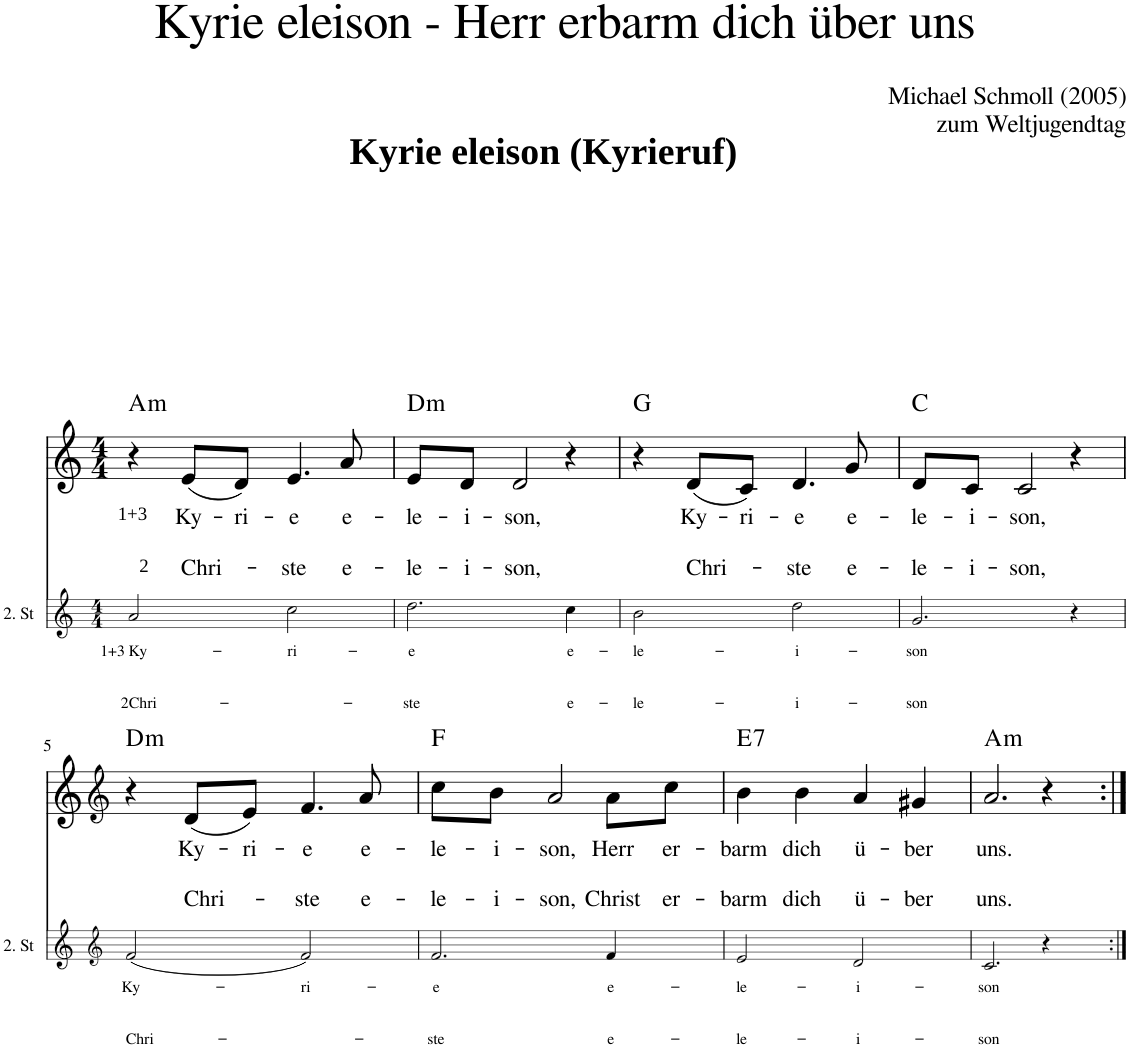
**kern	**text	**text	**text	**text	**kern	**text	**text	**text	**harte
*part2	*part2	*part2	*part2	*part2	*part1	*part1	*part1	*part1	*part1
*staff2	*staff2	*staff2	*staff2	*staff2	*staff1	*staff1	*staff1	*staff1	*
*I"2. St	*	*	*	*	*I"unbenannt1	*	*	*	*
*I'2. St	*	*	*	*	*	*	*	*	*
*stria5	*	*	*	*	*	*	*	*	*
*clefG2	*	*	*	*	*clefG2	*	*	*	*
*k[]	*	*	*	*	*k[]	*	*	*	*
*M4/4	*	*	*	*	*M4/4	*	*	*	*
=1	=1	=1	=1	=1	=1	=1	=1	=1	=1
!	!LO:LY:b	!	!	!LO:LY:b	!	!	!	!	!LO:H:kt=m
2a/	1+3 Ky-	.	.	2Chri-	4r	.	.	.	A:min
!	!	!	!	!	!LO:TX:b:t=1+3	!	!	!	!
!	!	!	!	!	!LO:TX:b:t=2	!	!	!	!
!	!	!	!	!	!	!LO:LY:b	!	!LO:LY:b	!
.	.	.	.	.	(8e/L	Ky-	.	Chri-	.
!	!	!	!	!	!	!LO:LY:b	!	!	!
.	.	.	.	.	8d/J)	ri-	.	.	.
!	!LO:LY:b	!	!	!	!	!LO:LY:b	!	!LO:LY:b	!
2cc\	ri-	.	.	.	4.e/	e	.	ste	.
!	!	!	!	!	!	!LO:LY:b	!	!LO:LY:b	!
.	.	.	.	.	8a/	e-	.	e-	.
=2	=2	=2	=2	=2	=2	=2	=2	=2	=2
!	!	!	!	!	!LO:TX:a:B:t=Kyrie eleison (Kyrieruf)	!	!	!	!
!	!LO:LY:b	!	!	!LO:LY:b	!	!LO:LY:b	!	!LO:LY:b	!LO:H:kt=m
2.dd\	e	.	.	ste	8e/L	le-	.	le-	D:min
!	!	!	!	!	!	!LO:LY:b	!	!LO:LY:b	!
.	.	.	.	.	8d/J	i-	.	i-	.
!	!	!	!	!	!	!LO:LY:b	!	!LO:LY:b	!
.	.	.	.	.	2d/	son,	.	son,	.
!	!LO:LY:b	!	!	!LO:LY:b	!	!	!	!	!
4cc\	e-	.	.	e-	4r	.	.	.	.
=3	=3	=3	=3	=3	=3	=3	=3	=3	=3
!	!LO:LY:b	!	!	!LO:LY:b	!	!	!	!	!
2b\	le-	.	.	le-	4r	.	.	.	G:maj
!	!	!	!	!	!	!LO:LY:b	!	!LO:LY:b	!
.	.	.	.	.	(8d/L	Ky-	.	Chri-	.
!	!	!	!	!	!	!LO:LY:b	!	!	!
.	.	.	.	.	8c/J)	ri-	.	.	.
!	!LO:LY:b	!	!	!LO:LY:b	!	!LO:LY:b	!	!LO:LY:b	!
2dd\	i-	.	.	i-	4.d/	e	.	ste	.
!	!	!	!	!	!	!LO:LY:b	!	!LO:LY:b	!
.	.	.	.	.	8g/	e-	.	e-	.
=4	=4	=4	=4	=4	=4	=4	=4	=4	=4
!	!LO:LY:b	!	!	!LO:LY:b	!	!LO:LY:b	!	!LO:LY:b	!
2.g/	son	.	.	son	8d/L	le-	.	le-	C:maj
!	!	!	!	!	!	!LO:LY:b	!	!LO:LY:b	!
.	.	.	.	.	8c/J	i-	.	i-	.
!	!	!	!	!	!	!LO:LY:b	!	!LO:LY:b	!
.	.	.	.	.	2c/	son,	.	son,	.
4r	.	.	.	.	4r	.	.	.	.
!!LO:LB:g=z
=5	=5	=5	=5	=5	=5	=5	=5	=5	=5
*clefG2	*	*	*	*	*clefG2	*	*	*	*
!	!LO:LY:b	!	!	!LO:LY:b	!	!	!	!	!LO:H:kt=m
(2f/	Ky-	.	.	Chri-	4r	.	.	.	D:min
!	!	!	!	!	!	!LO:LY:b	!	!LO:LY:b	!
.	.	.	.	.	(8d/L	Ky-	.	Chri-	.
!	!	!	!	!	!	!LO:LY:b	!	!	!
.	.	.	.	.	8e/J)	ri-	.	.	.
!	!LO:LY:b	!	!	!	!	!LO:LY:b	!	!LO:LY:b	!
2f/)	ri-	.	.	.	4.f/	e	.	ste	.
!	!	!	!	!	!	!LO:LY:b	!	!LO:LY:b	!
.	.	.	.	.	8a/	e-	.	e-	.
=6	=6	=6	=6	=6	=6	=6	=6	=6	=6
!	!LO:LY:b	!	!	!LO:LY:b	!	!LO:LY:b	!	!LO:LY:b	!
2.f/	e	.	.	ste	8cc\L	le-	.	le-	F:maj
!	!	!	!	!	!	!LO:LY:b	!	!LO:LY:b	!
.	.	.	.	.	8b\J	i-	.	i-	.
!	!	!	!	!	!	!LO:LY:b	!	!LO:LY:b	!
.	.	.	.	.	2a/	son,	.	son,	.
!	!LO:LY:b	!	!	!LO:LY:b	!	!LO:LY:b	!	!LO:LY:b	!
4f/	e-	.	.	e-	8a\L	Herr	.	Christ	.
!	!	!	!	!	!	!LO:LY:b	!	!LO:LY:b	!
.	.	.	.	.	8cc\J	er-	.	er-	.
=7	=7	=7	=7	=7	=7	=7	=7	=7	=7
!	!LO:LY:b	!	!	!LO:LY:b	!	!LO:LY:b	!	!LO:LY:b	!LO:H:kt=7
2e/	le-	.	.	le-	4b\	barm	.	barm	E:7
!	!	!	!	!	!	!LO:LY:b	!	!LO:LY:b	!
.	.	.	.	.	4b\	dich	.	dich	.
!	!LO:LY:b	!	!	!LO:LY:b	!	!LO:LY:b	!	!LO:LY:b	!
2d/	i-	.	.	i-	4a/	ü-	.	ü-	.
!	!	!	!	!	!	!LO:LY:b	!	!LO:LY:b	!
.	.	.	.	.	4g#X/	ber	.	ber	.
=8	=8	=8	=8	=8	=8	=8	=8	=8	=8
!	!LO:LY:b	!	!	!LO:LY:b	!	!LO:LY:b	!	!LO:LY:b	!LO:H:kt=m
2.c/	son	.	.	son	2.a/	uns.	.	uns.	A:min
4r	.	.	.	.	4r	.	.	.	.
=:|!	=:|!	=:|!	=:|!	=:|!	=:|!	=:|!	=:|!	=:|!	=:|!
*-	*-	*-	*-	*-	*-	*-	*-	*-	*-
